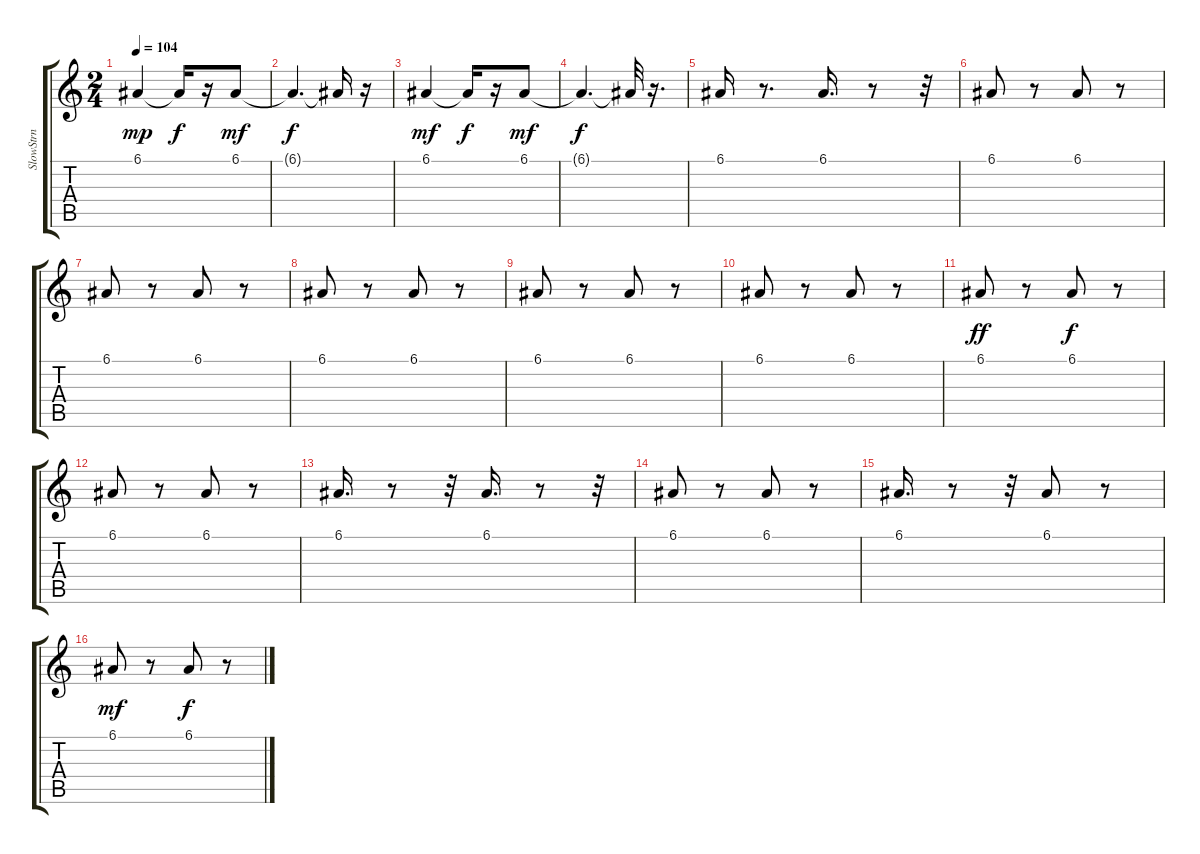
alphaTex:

\track ("SlowStrn" "SlowStrn") {instrument stringensemble2}
\staff {score tabs}
\tuning (E4 B3 G3 D3 A2 E2) {hide}
\ts (2 4)
\tempo 104
\clef g2
\ks c
6.1.4{dy mp} 6.1{t}.16{dy f} r.16 6.1.8{dy mf} |
6.1{t}.4{d dy f} 6.1{t}.16 r.16 |
6.1.4{dy mf} 6.1{t}.16{dy f} r.16 6.1.8{dy mf} |
6.1{t}.4{d dy f} 6.1{t}.32 r.16{d} |
6.1.16 r.8{d} 6.1.16{d} r.8 r.32 |
6.1.8 r.8 6.1.8 r.8 |
6.1.8 r.8 6.1.8 r.8 |
6.1.8 r.8 6.1.8 r.8 |
6.1.8 r.8 6.1.8 r.8 |
6.1.8 r.8 6.1.8 r.8 |
6.1.8{dy ff} r.8 6.1.8{dy f} r.8 |
6.1.8 r.8 6.1.8 r.8 |
6.1.16{d} r.8 r.32 6.1.16{d} r.8 r.32 |
6.1.8 r.8 6.1.8 r.8 |
6.1.16{d} r.8 r.32 6.1.8 r.8 |
6.1.8{dy mf} r.8 6.1.8{dy f} r.8
